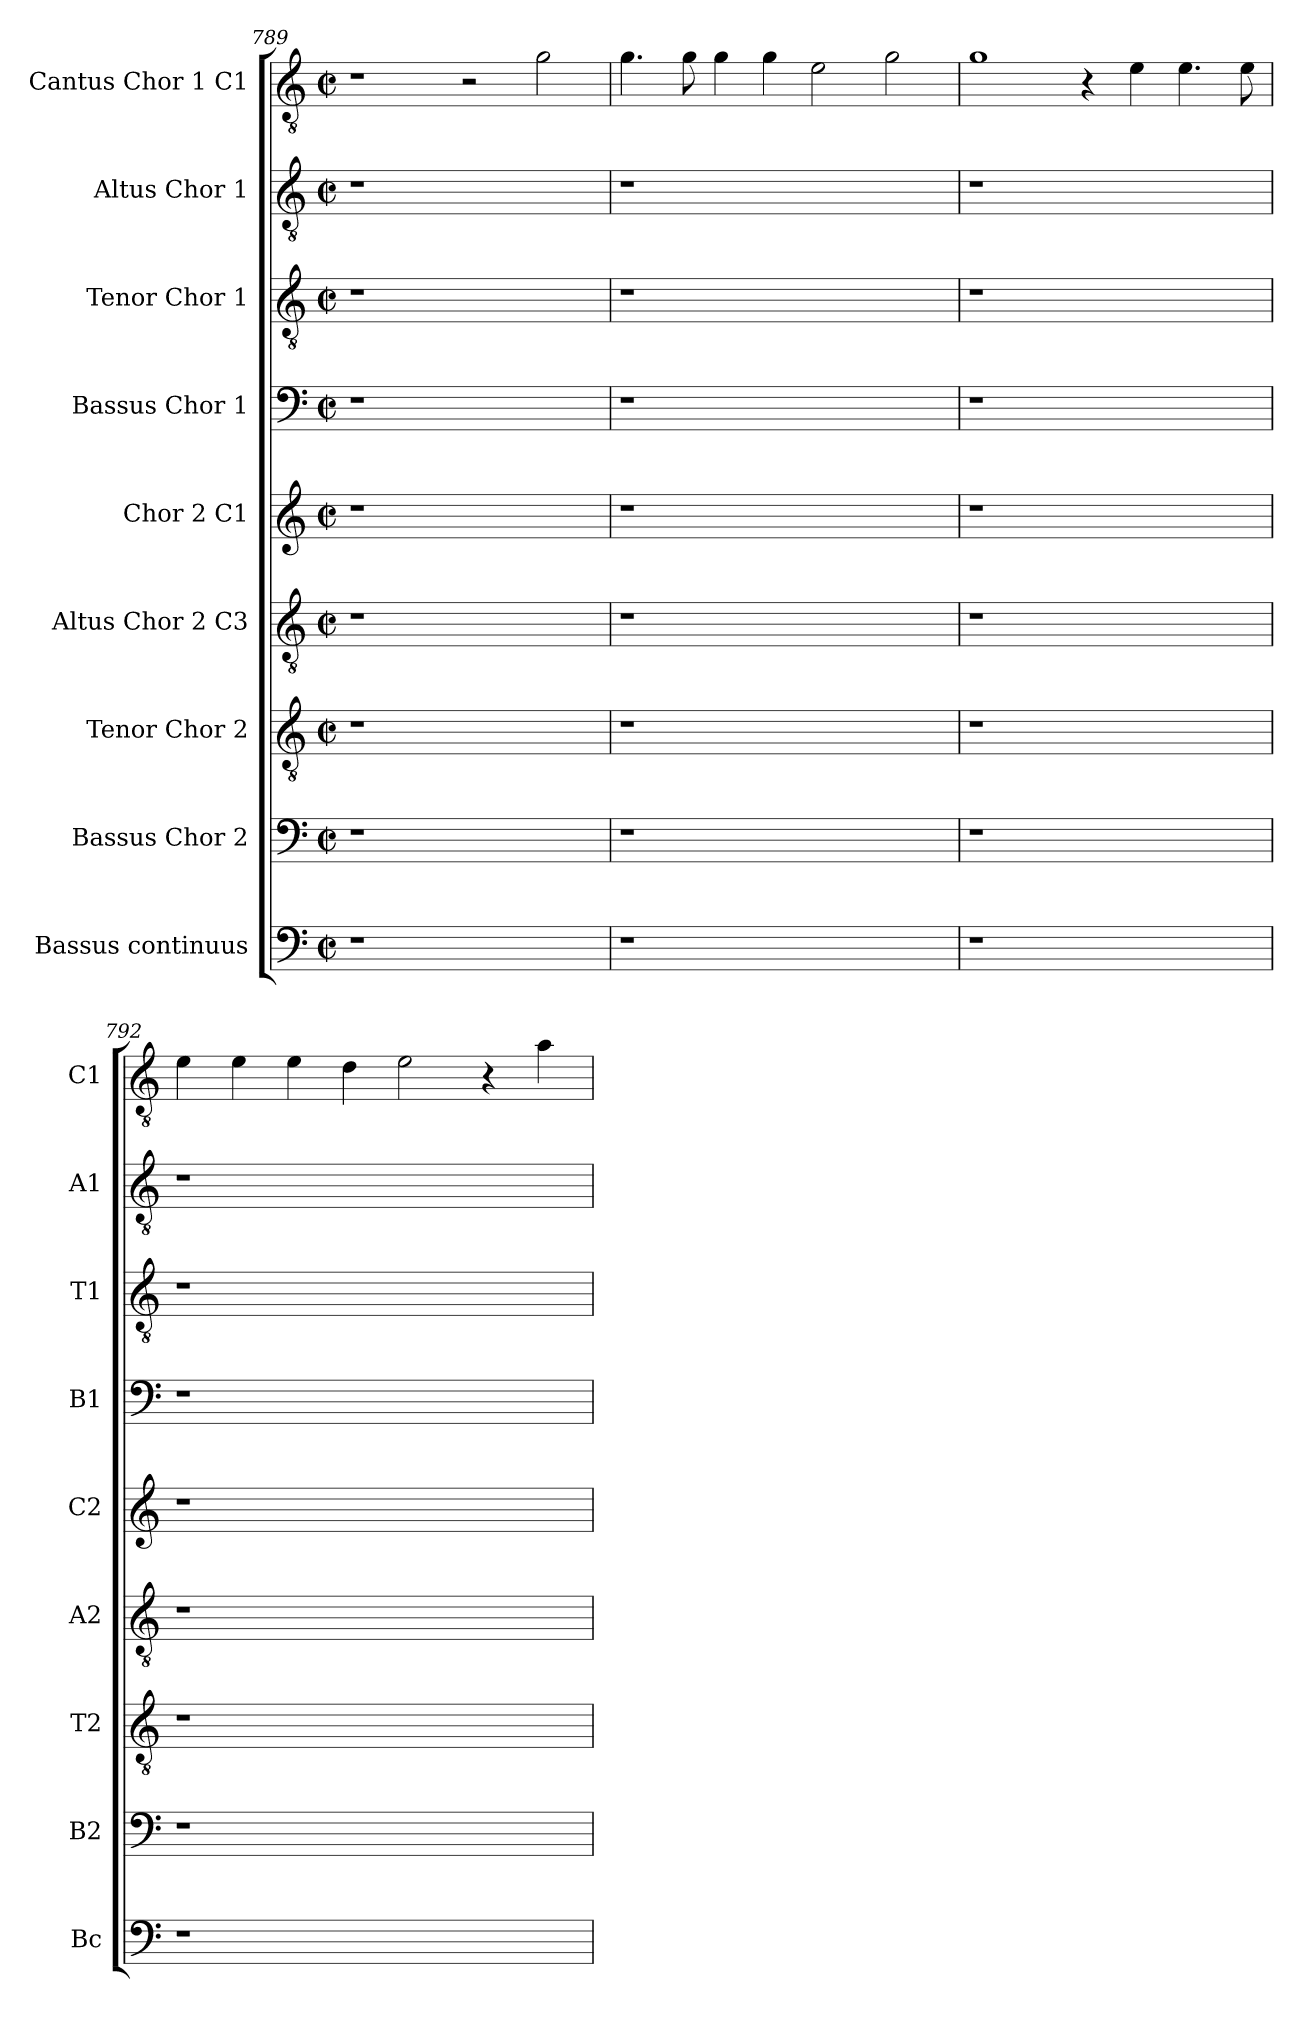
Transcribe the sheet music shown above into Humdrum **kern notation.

**kern	**kern	**kern	**kern	**kern	**kern	**kern	**kern	**kern
*part9	*part8	*part7	*part6	*part5	*part4	*part3	*part2	*part1
*staff9	*staff8	*staff7	*staff6	*staff5	*staff4	*staff3	*staff2	*staff1
*I"Bassus continuus	*I"Bassus Chor 2	*I"Tenor Chor 2	*I"Altus Chor 2 C3	*I"Chor 2 C1	*I"Bassus Chor 1	*I"Tenor Chor 1	*I"Altus Chor 1	*I"Cantus Chor 1 C1
*I'Bc	*I'B2	*I'T2	*I'A2	*I'C2	*I'B1	*I'T1	*I'A1	*I'C1
!!LO:LB:g=z
*clefF4	*clefF4	*clefGv2	*clefGv2	*clefG2	*clefF4	*clefGv2	*clefGv2	*clefGv2
*ITrd7c12	*	*	*	*	*	*	*	*
*k[]	*k[]	*k[]	*k[]	*k[]	*k[]	*k[]	*k[]	*k[]
*C:	*C:	*C:	*C:	*C:	*C:	*C:	*C:	*C:
*M2/2	*M2/2	*M2/2	*M2/2	*M2/2	*M2/2	*M2/2	*M2/2	*M2/2
*met(c|)	*met(c|)	*met(c|)	*met(c|)	*met(c|)	*met(c|)	*met(c|)	*met(c|)	*met(c|)
=789	=789	=789	=789	=789	=789	=789	=789	=789
1r	1r	1r	1r	1r	1r	1r	1r	1r
1ryy	1ryy	1ryy	1ryy	1ryy	1ryy	1ryy	1ryy	2r
.	.	.	.	.	.	.	.	2g\
=790	=790	=790	=790	=790	=790	=790	=790	=790
1r	1r	1r	1r	1r	1r	1r	1r	4.g\
.	.	.	.	.	.	.	.	8g\
.	.	.	.	.	.	.	.	4g\
.	.	.	.	.	.	.	.	4g\
1ryy	1ryy	1ryy	1ryy	1ryy	1ryy	1ryy	1ryy	2e\
.	.	.	.	.	.	.	.	2g\
=791	=791	=791	=791	=791	=791	=791	=791	=791
1r	1r	1r	1r	1r	1r	1r	1r	1g
1ryy	1ryy	1ryy	1ryy	1ryy	1ryy	1ryy	1ryy	4r
.	.	.	.	.	.	.	.	4e\
.	.	.	.	.	.	.	.	4.e\
.	.	.	.	.	.	.	.	8e\
=792	=792	=792	=792	=792	=792	=792	=792	=792
1r	1r	1r	1r	1r	1r	1r	1r	4e\
.	.	.	.	.	.	.	.	4e\
.	.	.	.	.	.	.	.	4e\
.	.	.	.	.	.	.	.	4d\
1ryy	1ryy	1ryy	1ryy	1ryy	1ryy	1ryy	1ryy	2e\
.	.	.	.	.	.	.	.	4r
.	.	.	.	.	.	.	.	4a\
=	=	=	=	=	=	=	=	=
*-	*-	*-	*-	*-	*-	*-	*-	*-
